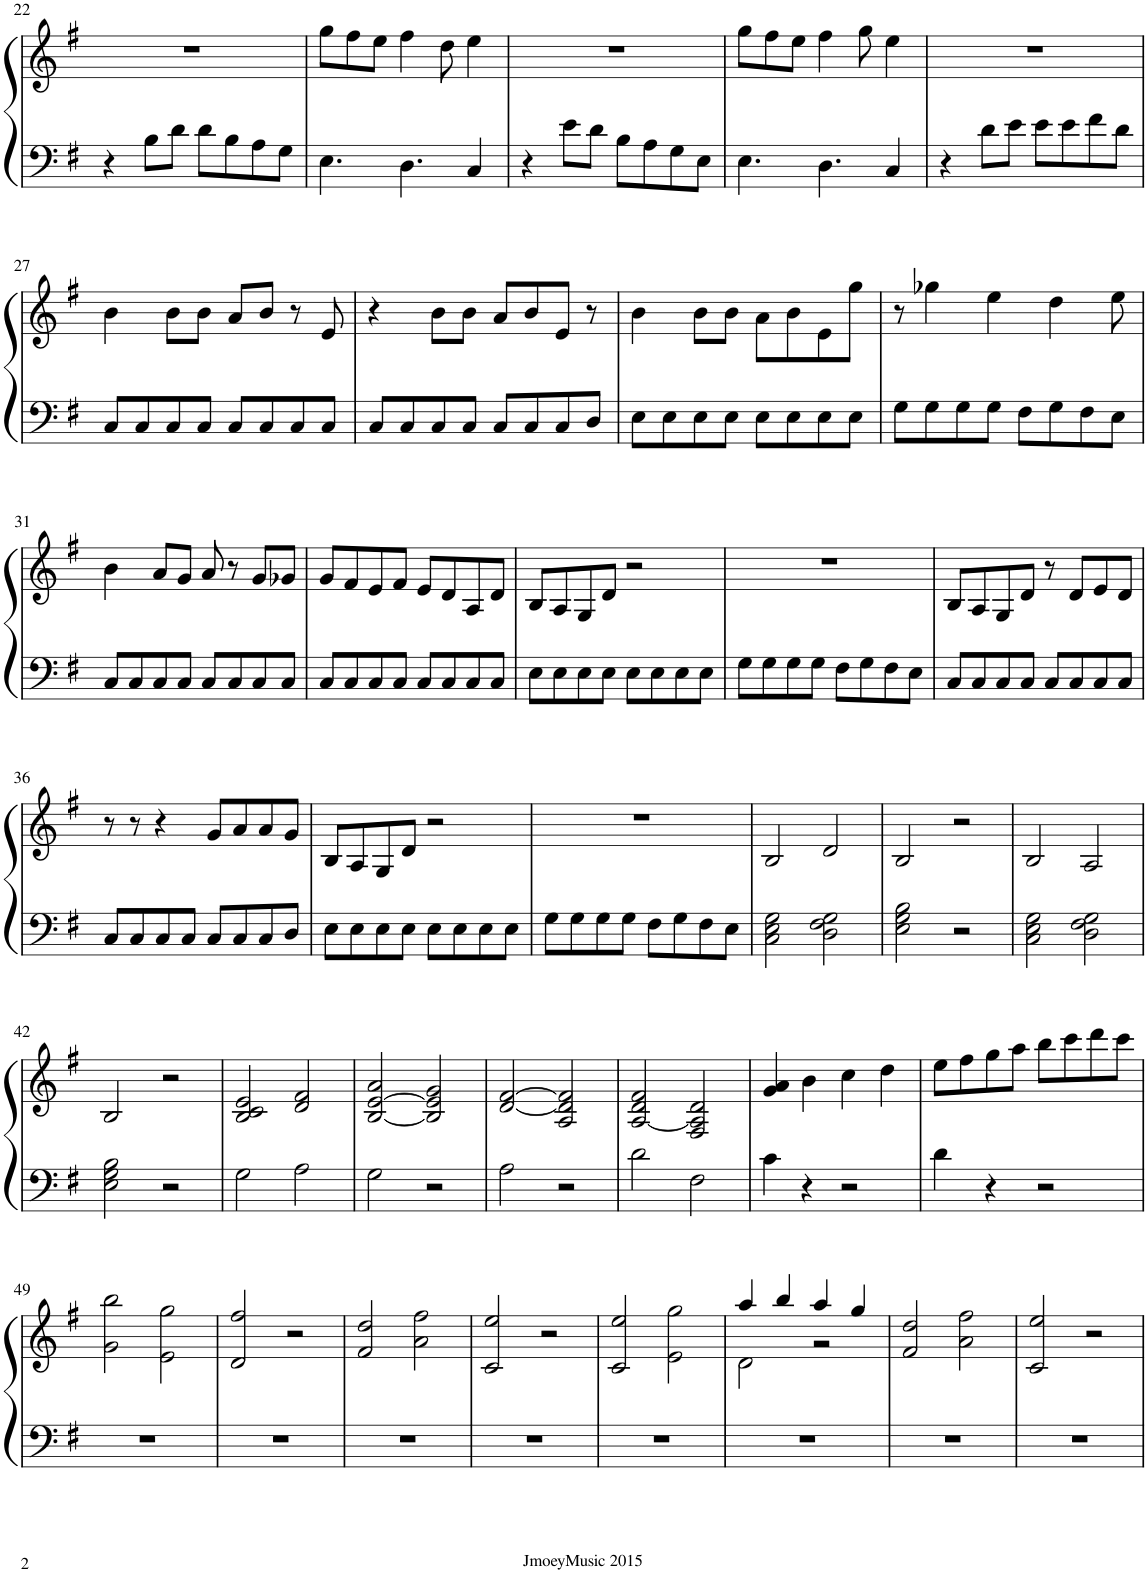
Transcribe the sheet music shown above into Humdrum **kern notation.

**kern	**kern
*part1	*part1
*staff2	*staff1
*I"Piano	*
*I'Pno.	*
!!LO:PB:g=z
*clefF4	*clefG2
*k[f#]	*k[f#]
*M4/4	*M4/4
=22	=22
4r	1r
8B\L	.
8d\J	.
8d\L	.
8B\	.
8A\	.
8G\J	.
=23	=23
4.E\	8gg\L
.	8ff#\
.	8ee\J
4.D\	4ff#\
.	8dd\
4C/	4ee\
=24	=24
4r	1r
8e\L	.
8d\J	.
8B\L	.
8A\	.
8G\	.
8E\J	.
=25	=25
4.E\	8gg\L
.	8ff#\
.	8ee\J
4.D\	4ff#\
.	8gg\
4C/	4ee\
=26	=26
4r	1r
8d\L	.
8e\J	.
8e\L	.
8e\	.
8f#\	.
8d\J	.
!!LO:LB:g=z
=27	=27
8C/L	4b\
8C/	.
8C/	8b\L
8C/J	8b\J
8C/L	8a/L
8C/	8b/J
8C/	8r
8C/J	8e/
=28	=28
8C/L	4r
8C/	.
8C/	8b\L
8C/J	8b\J
8C/L	8a/L
8C/	8b/
8C/	8e/J
8D/J	8r
=29	=29
8E\L	4b\
8E\	.
8E\	8b\L
8E\J	8b\J
8E\L	8a\L
8E\	8b\
8E\	8e\
8E\J	8gg\J
=30	=30
8G\L	8r
8G\	4gg-X\
8G\	.
8G\J	4ee\
8F#\L	.
8G\	4dd\
8F#\	.
8E\J	8ee\
!!LO:LB:g=z
=31	=31
8C/L	4b\
8C/	.
8C/	8a/L
8C/J	8g/J
8C/L	8a/
8C/	8r
8C/	8g/L
8C/J	8g-X/J
=32	=32
8C/L	8g/L
8C/	8f#/
8C/	8e/
8C/J	8f#/J
8C/L	8e/L
8C/	8d/
8C/	8A/
8C/J	8d/J
=33	=33
8E\L	8B/L
8E\	8A/
8E\	8G/
8E\J	8d/J
8E\L	2r
8E\	.
8E\	.
8E\J	.
=34	=34
8G\L	1r
8G\	.
8G\	.
8G\J	.
8F#\L	.
8G\	.
8F#\	.
8E\J	.
=35	=35
8C/L	8B/L
8C/	8A/
8C/	8G/
8C/J	8d/J
8C/L	8r
8C/	8d/L
8C/	8e/
8C/J	8d/J
!!LO:LB:g=z
=36	=36
8C/L	8r
8C/	8r
8C/	4r
8C/J	.
8C/L	8g/L
8C/	8a/
8C/	8a/
8D/J	8g/J
=37	=37
8E\L	8B/L
8E\	8A/
8E\	8G/
8E\J	8d/J
8E\L	2r
8E\	.
8E\	.
8E\J	.
=38	=38
8G\L	1r
8G\	.
8G\	.
8G\J	.
8F#\L	.
8G\	.
8F#\	.
8E\J	.
=39	=39
2C\ 2E\ 2G\	2B/
2D\ 2F#\ 2G\	2d/
=40	=40
2E\ 2G\ 2B\	2B/
2r	2r
=41	=41
2C\ 2E\ 2G\	2B/
2D\ 2F#\ 2G\	2A/
!!LO:LB:g=z
=42	=42
2E\ 2G\ 2B\	2B/
2r	2r
=43	=43
2G\	2B/ 2c/ 2e/
2A\	2d/ 2f#/
=44	=44
2G\	[2B/ [2e/ 2a/
2r	2B/] 2e/] 2g/
=45	=45
2A\	[2d/ [2f#/
2r	2A/ 2d/] 2f#/]
=46	=46
2d\	[2A/ 2d/ 2f#/
2F#\	2F#/ 2A/] 2d/
=47	=47
4c\	4g/ 4a/
4r	4b\
2r	4cc\
.	4dd\
=48	=48
4d\	8ee\L
.	8ff#\
4r	8gg\
.	8aa\J
2r	8bb\L
.	8ccc\
.	8ddd\
.	8ccc\J
!!LO:LB:g=z
=49	=49
1r	2g\ 2bb\
.	2e\ 2gg\
=50	=50
1r	2d/ 2ff#/
.	2r
=51	=51
1r	2f#/ 2dd/
.	2a\ 2ff#\
=52	=52
1r	2c/ 2ee/
.	2r
=53	=53
1r	2c/ 2ee/
.	2e\ 2gg\
=54	=54
*	*^
1r	4aa/	2d\
.	4bb/	.
.	4aa/	2r
.	4gg/	.
*	*v	*v
=55	=55
1r	2f#/ 2dd/
.	2a\ 2ff#\
=56	=56
1r	2c/ 2ee/
.	2r
=	=
*-	*-
